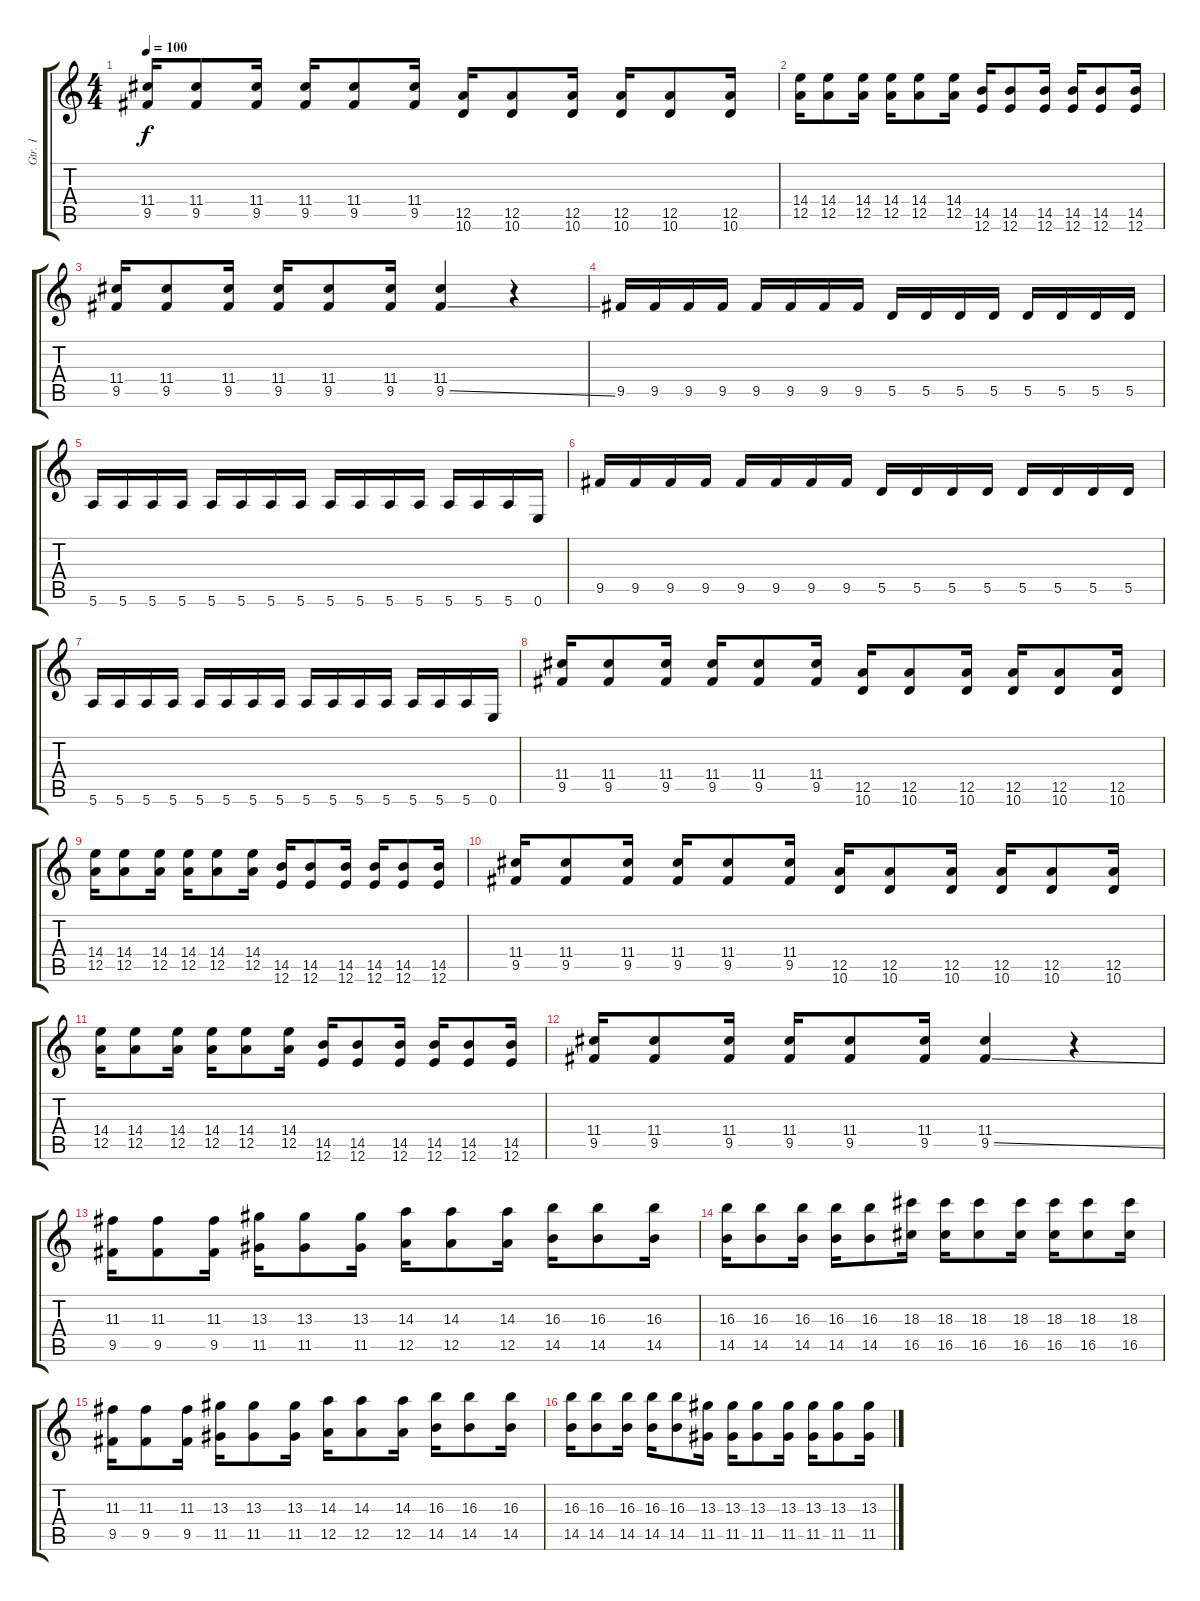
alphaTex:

\track ("Gtr. 1" "Gtr. 1") {instrument distortionguitar}
\staff {score tabs}
\tuning (E4 B3 G3 D3 A2 E2) {hide}
\ts (4 4)
\tempo 100
\clef g2
\ks c
(11.4 9.5).16{dy f} (11.4 9.5).8 (11.4 9.5).16 (11.4 9.5).16 (11.4 9.5).8 (11.4 9.5).16 (12.5 10.6).16 (12.5 10.6).8 (12.5 10.6).16 (12.5 10.6).16 (12.5 10.6).8 (12.5 10.6).16 |
(14.4 12.5).16 (14.4 12.5).8 (14.4 12.5).16 (14.4 12.5).16 (14.4 12.5).8 (14.4 12.5).16 (14.5 12.6).16 (14.5 12.6).8 (14.5 12.6).16 (14.5 12.6).16 (14.5 12.6).8 (14.5 12.6).16 |
(11.4 9.5).16 (11.4 9.5).8 (11.4 9.5).16 (11.4 9.5).16 (11.4 9.5).8 (11.4 9.5).16 (11.4 9.5{ss}).4 r.4 |
9.5.16{instrument electricguitarmuted} 9.5.16 9.5.16 9.5.16 9.5.16 9.5.16 9.5.16 9.5.16 5.5.16 5.5.16 5.5.16 5.5.16 5.5.16 5.5.16 5.5.16 5.5.16 |
5.6.16 5.6.16 5.6.16 5.6.16 5.6.16 5.6.16 5.6.16 5.6.16 5.6.16 5.6.16 5.6.16 5.6.16 5.6.16 5.6.16 5.6.16 0.6.16 |
9.5.16 9.5.16 9.5.16 9.5.16 9.5.16 9.5.16 9.5.16 9.5.16 5.5.16 5.5.16 5.5.16 5.5.16 5.5.16 5.5.16 5.5.16 5.5.16 |
5.6.16 5.6.16 5.6.16 5.6.16 5.6.16 5.6.16 5.6.16 5.6.16 5.6.16 5.6.16 5.6.16 5.6.16 5.6.16 5.6.16 5.6.16 0.6.16 |
(11.4 9.5).16{instrument distortionguitar} (11.4 9.5).8 (11.4 9.5).16 (11.4 9.5).16 (11.4 9.5).8 (11.4 9.5).16 (12.5 10.6).16 (12.5 10.6).8 (12.5 10.6).16 (12.5 10.6).16 (12.5 10.6).8 (12.5 10.6).16 |
(14.4 12.5).16 (14.4 12.5).8 (14.4 12.5).16 (14.4 12.5).16 (14.4 12.5).8 (14.4 12.5).16 (14.5 12.6).16 (14.5 12.6).8 (14.5 12.6).16 (14.5 12.6).16 (14.5 12.6).8 (14.5 12.6).16 |
(11.4 9.5).16 (11.4 9.5).8 (11.4 9.5).16 (11.4 9.5).16 (11.4 9.5).8 (11.4 9.5).16 (12.5 10.6).16 (12.5 10.6).8 (12.5 10.6).16 (12.5 10.6).16 (12.5 10.6).8 (12.5 10.6).16 |
(14.4 12.5).16 (14.4 12.5).8 (14.4 12.5).16 (14.4 12.5).16 (14.4 12.5).8 (14.4 12.5).16 (14.5 12.6).16 (14.5 12.6).8 (14.5 12.6).16 (14.5 12.6).16 (14.5 12.6).8 (14.5 12.6).16 |
(11.4 9.5).16 (11.4 9.5).8 (11.4 9.5).16 (11.4 9.5).16 (11.4 9.5).8 (11.4 9.5).16 (11.4 9.5{ss}).4 r.4 |
(11.3 9.5).16 (11.3 9.5).8 (11.3 9.5).16 (13.3 11.5).16 (13.3 11.5).8 (13.3 11.5).16 (14.3 12.5).16 (14.3 12.5).8 (14.3 12.5).16 (16.3 14.5).16 (16.3 14.5).8 (16.3 14.5).16 |
(16.3 14.5).16 (16.3 14.5).8 (16.3 14.5).16 (16.3 14.5).16 (16.3 14.5).8 (18.3 16.5).16 (18.3 16.5).16 (18.3 16.5).8 (18.3 16.5).16 (18.3 16.5).16 (18.3 16.5).8 (18.3 16.5).16 |
(11.3 9.5).16 (11.3 9.5).8 (11.3 9.5).16 (13.3 11.5).16 (13.3 11.5).8 (13.3 11.5).16 (14.3 12.5).16 (14.3 12.5).8 (14.3 12.5).16 (16.3 14.5).16 (16.3 14.5).8 (16.3 14.5).16 |
(16.3 14.5).16 (16.3 14.5).8 (16.3 14.5).16 (16.3 14.5).16 (16.3 14.5).8 (13.3 11.5).16 (13.3 11.5).16 (13.3 11.5).8 (13.3 11.5).16 (13.3 11.5).16 (13.3 11.5).8 (13.3 11.5).16
